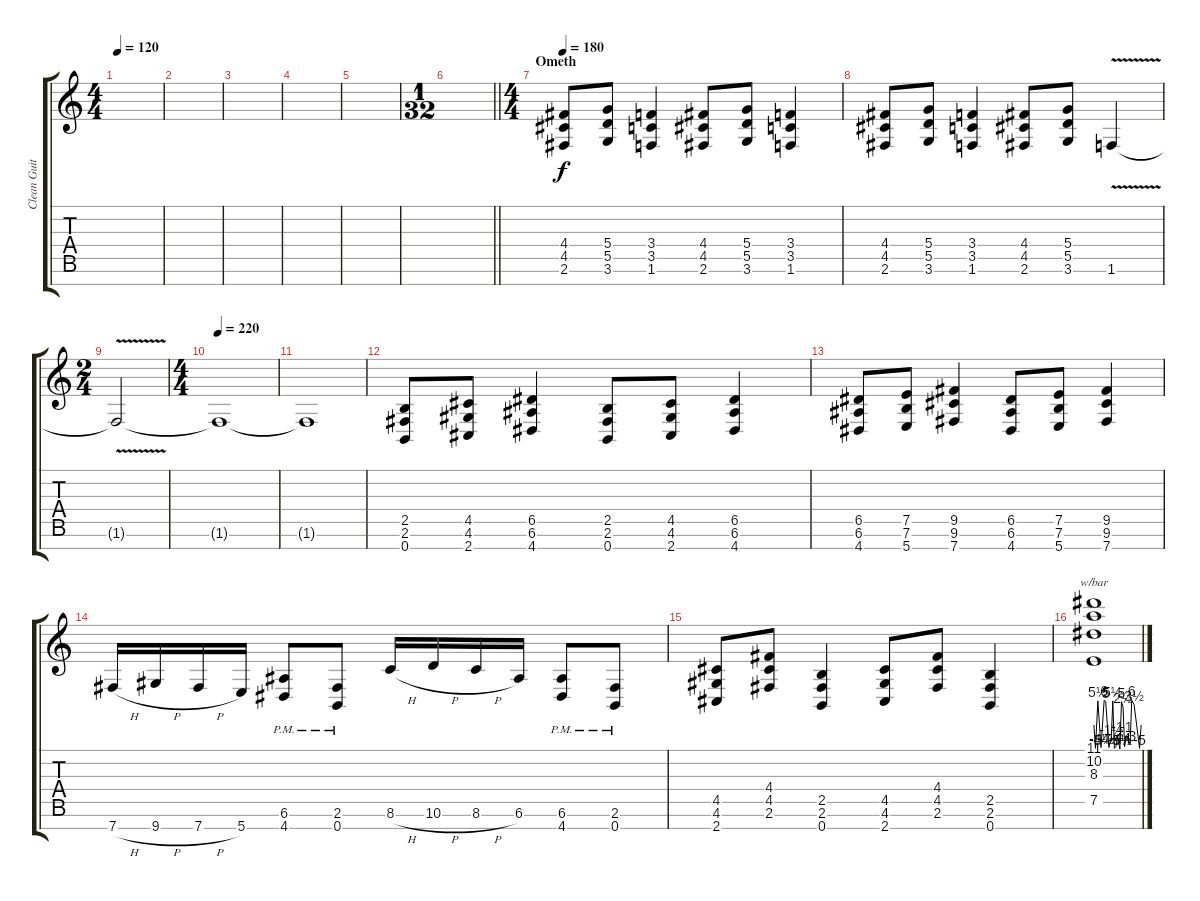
\track ("Clean Guitar #2" "Clean Guit") {instrument electricguitarjazz}
\staff {score tabs}
\tuning (E4 B3 G3 D3 A2 E2 B1) {hide}
\ts (4 4)
\tempo 120
\clef g2
\ks c
|
|
|
|
|
\ts (1 32)
\barLineRight lightlight
|
\ts (4 4)
\section ("" "Ometh")
\tempo 180
(4.4 4.5 2.6).8{balance 13 instrument distortionguitar} (5.4 5.5 3.6).8 (3.4 3.5 1.6).4 (4.4 4.5 2.6).8 (5.4 5.5 3.6).8 (3.4 3.5 1.6).4 |
(4.4 4.5 2.6).8 (5.4 5.5 3.6).8 (3.4 3.5 1.6).4 (4.4 4.5 2.6).8 (5.4 5.5 3.6).8 1.6{v}.4 |
\ts (2 4)
1.6{t}.2 |
\ts (4 4)
\tempo 220
1.6{t}.1 |
1.6{t}.1 |
(2.5 2.6 0.7).8 (4.5 4.6 2.7).8 (6.5 6.6 4.7).4 (2.5 2.6 0.7).8 (4.5 4.6 2.7).8 (6.5 6.6 4.7).4 |
(6.5 6.6 4.7).8 (7.5 7.6 5.7).8 (9.5 9.6 7.7).4 (6.5 6.6 4.7).8 (7.5 7.6 5.7).8 (9.5 9.6 7.7).4 |
7.7{h}.16 9.7{h}.16 7.7{h}.16 5.7.16 (6.6{pm} 4.7{pm}).8 (2.6{pm} 0.7{pm}).8 8.6{h}.16 10.6{h}.16 8.6{h}.16 6.6.16 (6.6{pm} 4.7{pm}).8 (2.6{pm} 0.7{pm}).8 |
(4.5 4.6 2.7).8 (4.4 4.5 2.6).8 (2.5 2.6 0.7).4 (4.5 4.6 2.7).8 (4.4 4.5 2.6).8 (2.5 2.6 0.7).4 |
(11.1 10.2 8.3 7.5).1{tbe (custom default 0 0 2 -20 5 22 9 -18 13 24 15 20 19 -18 22 -6 24 22 26 -20 28 -16 30 -4 33 -22 35 20 37 10 39 -16 41 -4 46 -12 48 24 51 14 58 -20 60 0)}
